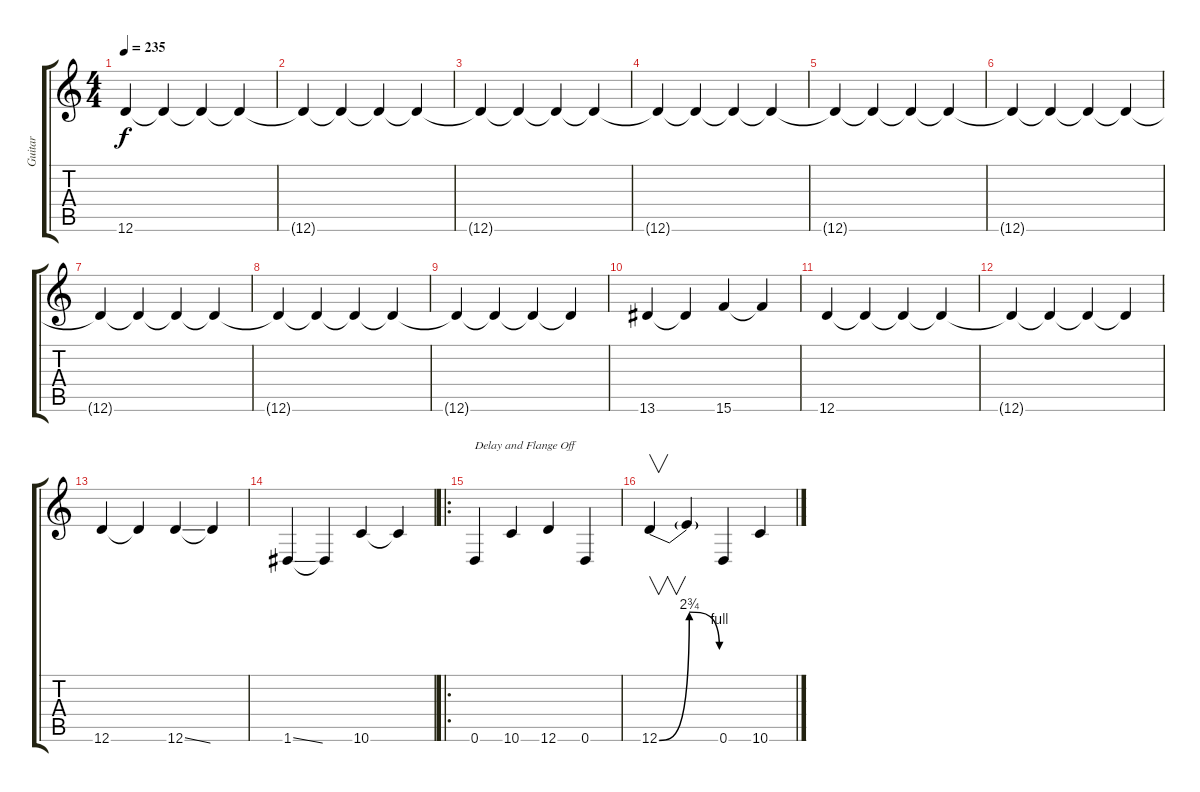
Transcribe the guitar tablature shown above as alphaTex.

\track ("Guitar" "Guitar") {instrument distortionguitar}
\staff {score tabs}
\tuning (E4 B3 G3 D3 A2 D2) {hide}
\ts (4 4)
\tempo 235
\clef g2
\ks c
12.6{t}.4{dy f} 12.6{t}.4 12.6{t}.4 12.6{t}.4 |
12.6{t}.4 12.6{t}.4 12.6{t}.4 12.6{t}.4 |
12.6{t}.4 12.6{t}.4 12.6{t}.4 12.6{t}.4 |
12.6{t}.4 12.6{t}.4 12.6{t}.4 12.6{t}.4 |
12.6{t}.4 12.6{t}.4 12.6{t}.4 12.6{t}.4 |
12.6{t}.4 12.6{t}.4 12.6{t}.4 12.6{t}.4 |
12.6{t}.4 12.6{t}.4 12.6{t}.4 12.6{t}.4 |
12.6{t}.4 12.6{t}.4 12.6{t}.4 12.6{t}.4 |
12.6{t}.4 12.6{t}.4 12.6{t}.4 12.6{t}.4 |
13.6.4 13.6{t}.4 15.6.4 15.6{t}.4 |
12.6.4 12.6{t}.4 12.6{t}.4 12.6{t}.4 |
12.6{t}.4 12.6{t}.4 12.6{t}.4 12.6{t}.4 |
12.6.4 12.6{t}.4 12.6{ss}.4 12.6{t}.4 |
1.6{ss}.4 1.6{t}.4 10.6.4 10.6{t}.4 |
\ro
0.6.4{txt "Delay and Flange Off"} 10.6.4 12.6.4 0.6.4 |
12.6{be (bendrelease 0 0 30 11 30 11 60 4)}.4{v} 12.6{t}.4 0.6.4 10.6.4
